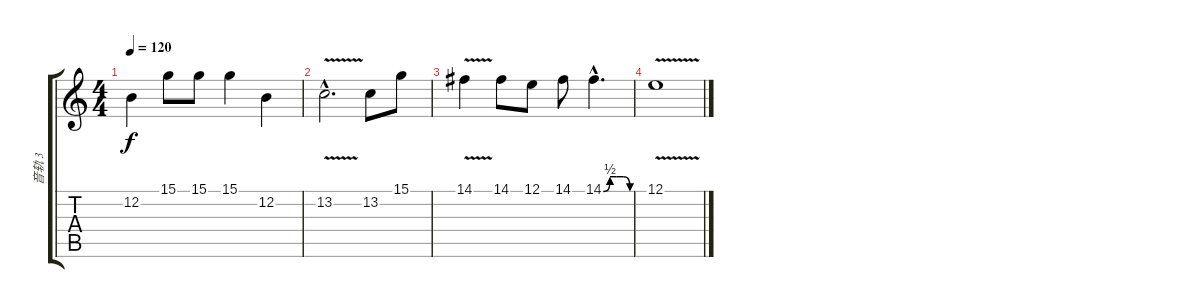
\track ("音轨 3" "音轨 3") {instrument voiceoohs}
\staff {score tabs}
\tuning (E4 B3 G3 D3 A2 E2) {hide}
\ts (4 4)
\tempo 120
\clef g2
\ks c
12.2{t}.4{dy f} 15.1.8 15.1.8 15.1.4 12.2.4 |
13.2{v hac}.2{d} 13.2.8 15.1.8 |
14.1{v}.4 14.1.8 12.1.8 14.1.8 14.1{be (custom 0 0 15 2 30 2 45 2 60 0) hac}.4{d} |
12.1{v}.1
